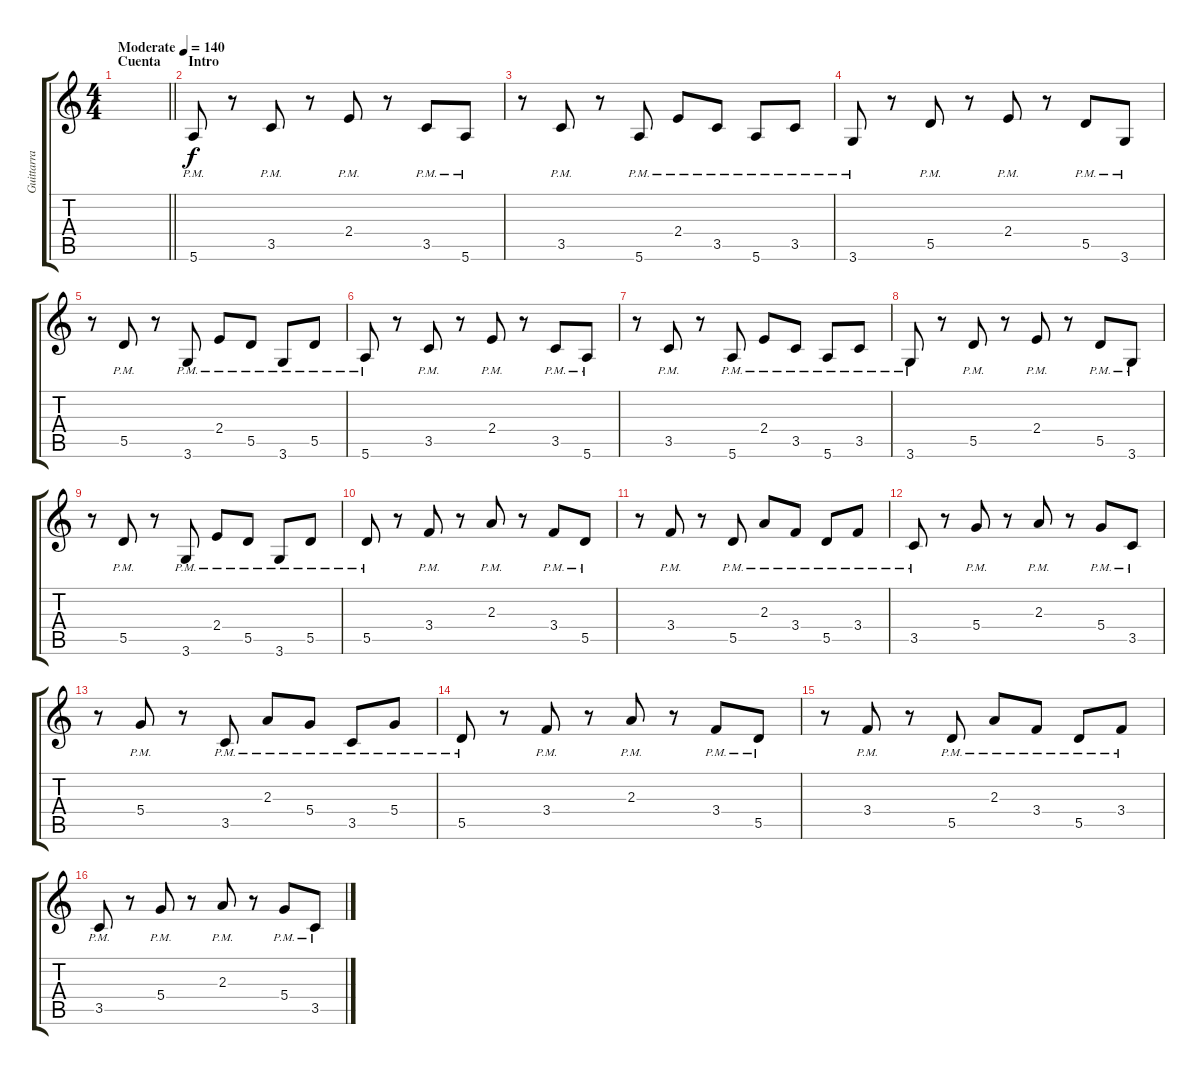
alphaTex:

\track ("Guittarra" "Guittarra") {instrument overdrivenguitar}
\staff {score tabs}
\tuning (E4 B3 G3 D3 A2 E2) {hide}
\ts (4 4)
\section ("" "Cuenta")
\tempo (140 "Moderate")
\clef g2
\barLineRight lightlight
\ks c
|
\section ("" "Intro")
5.6{pm}.8{txt ""} r.8 3.5{pm}.8 r.8 2.4{pm}.8 r.8 3.5{pm}.8 5.6{pm}.8 |
r.8 3.5{pm}.8 r.8 5.6{pm}.8 2.4{pm}.8 3.5{pm}.8 5.6{pm}.8 3.5{pm}.8 |
3.6{pm}.8 r.8 5.5{pm}.8 r.8 2.4{pm}.8 r.8 5.5{pm}.8 3.6{pm}.8 |
r.8 5.5{pm}.8 r.8 3.6{pm}.8 2.4{pm}.8 5.5{pm}.8 3.6{pm}.8 5.5{pm}.8 |
5.6{pm}.8 r.8 3.5{pm}.8 r.8 2.4{pm}.8 r.8 3.5{pm}.8 5.6{pm}.8 |
r.8 3.5{pm}.8 r.8 5.6{pm}.8 2.4{pm}.8 3.5{pm}.8 5.6{pm}.8 3.5{pm}.8 |
3.6{pm}.8 r.8 5.5{pm}.8 r.8 2.4{pm}.8 r.8 5.5{pm}.8 3.6{pm}.8 |
r.8 5.5{pm}.8 r.8 3.6{pm}.8 2.4{pm}.8 5.5{pm}.8 3.6{pm}.8 5.5{pm}.8 |
5.5{pm}.8 r.8 3.4{pm}.8 r.8 2.3{pm}.8 r.8 3.4{pm}.8 5.5{pm}.8 |
r.8 3.4{pm}.8 r.8 5.5{pm}.8 2.3{pm}.8 3.4{pm}.8 5.5{pm}.8 3.4{pm}.8 |
3.5{pm}.8 r.8 5.4{pm}.8 r.8 2.3{pm}.8 r.8 5.4{pm}.8 3.5{pm}.8 |
r.8 5.4{pm}.8 r.8 3.5{pm}.8 2.3{pm}.8 5.4{pm}.8 3.5{pm}.8 5.4{pm}.8 |
5.5{pm}.8 r.8 3.4{pm}.8 r.8 2.3{pm}.8 r.8 3.4{pm}.8 5.5{pm}.8 |
r.8 3.4{pm}.8 r.8 5.5{pm}.8 2.3{pm}.8 3.4{pm}.8 5.5{pm}.8 3.4{pm}.8 |
3.5{pm}.8 r.8 5.4{pm}.8 r.8 2.3{pm}.8 r.8 5.4{pm}.8 3.5{pm}.8
